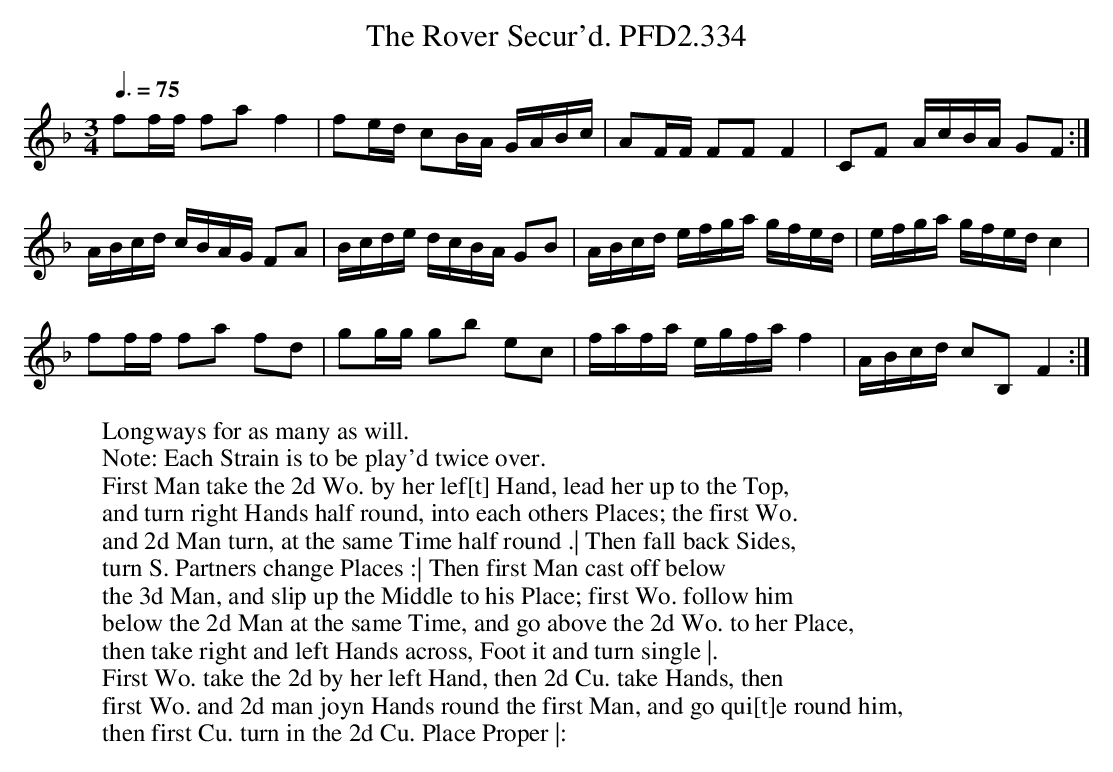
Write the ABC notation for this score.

X:1
T:Rover Secur'd. PFD2.334, The
M:3/4
L:1/8
W:Longways for as many as will.
W:Note: Each Strain is to be play'd twice over.
W:First Man take the 2d Wo. by her lef[t] Hand, lead her up to the Top,
W:and turn right Hands half round, into each others Places; the first Wo.
W:and 2d Man turn, at the same Time half round .| Then fall back Sides,
W:turn S. Partners change Places :| Then first Man cast off below
W:the 3d Man, and slip up the Middle to his Place; first Wo. follow him
W:below the 2d Man at the same Time, and go above the 2d Wo. to her Place,
W:then take right and left Hands across, Foot it and turn single |.
W:First Wo. take the 2d by her left Hand, then 2d Cu. take Hands, then
W:first Wo. and 2d man joyn Hands round the first Man, and go qui[t]e round him,
W:then first Cu. turn in the 2d Cu. Place Proper |:
Q:3/8=75
K:F
ff/f/ fa f2 | fe/d/ cB/A/ G/A/B/c/ | AF/F/ FF F2 | CF A/c/B/A/ GF :|
A/B/c/d/ c/B/A/G/ FA | B/c/d/e/ d/c/B/A/ GB | \
A/B/c/d/ e/f/g/a/ g/f/e/d/ | e/f/g/a/ g/f/e/d/ c2 |
ff/f/ fa fd | gg/g/ gb ec | f/a/f/a/ e/g/f/a/ f2 | A/B/c/d/ cB, F2 :|
